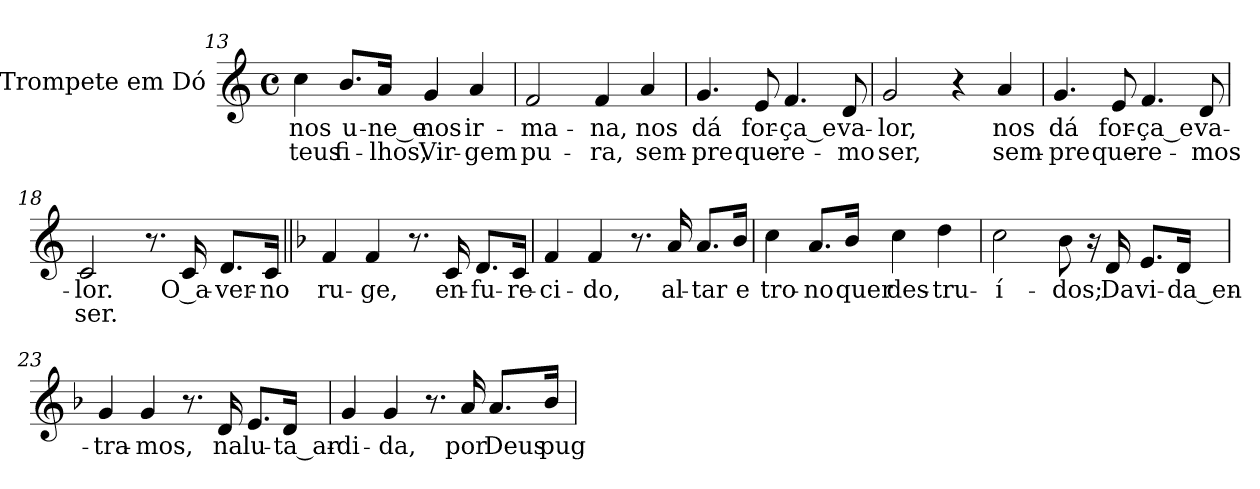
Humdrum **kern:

**kern	**text	**text
*part1	*part1	*part1
*staff1	*staff1	*staff1
*I"Trompete em Dó	*	*
*clefG2	*	*
*k[]	*	*
*C:	*	*
*M4/4	*	*
*met(c)	*	*
=13	=13	=13
!	!LO:LY:b:color=#000000	!LO:LY:b:color=#000000
4cci\	nos	teus
!	!LO:LY:b:color=#000000	!LO:LY:b:color=#000000
8.bi/L	u-	fi-
!	!LO:LY:b:color=#000000	!LO:LY:b:color=#000000
16ai/Jk	-ne_e	-lhos,
!	!LO:LY:b:color=#000000	!LO:LY:b:color=#000000
4gi/	nos	Vir-
!	!LO:LY:b:color=#000000	!LO:LY:b:color=#000000
4ai/	ir-	-gem
=14	=14	=14
!	!LO:LY:b:color=#000000	!LO:LY:b:color=#000000
2fi/	-ma-	pu-
!	!LO:LY:b:color=#000000	!LO:LY:b:color=#000000
4fi/	-na,	-ra,
!	!LO:LY:b:color=#000000	!LO:LY:b:color=#000000
4ai/	nos	sem-
=15	=15	=15
!	!LO:LY:b:color=#000000	!LO:LY:b:color=#000000
4.gi/	dá	-pre
!	!LO:LY:b:color=#000000	!LO:LY:b:color=#000000
8ei/	for-	que-
!	!LO:LY:b:color=#000000	!LO:LY:b:color=#000000
4.fi/	-ça_e	-re-
!	!LO:LY:b:color=#000000	!LO:LY:b:color=#000000
8di/	va-	-mo
!!LO:LB:g=z
=16	=16	=16
!	!LO:LY:b:color=#000000	!LO:LY:b:color=#000000
2gi/	-lor,	ser,
4r	.	.
!	!LO:LY:b:color=#000000	!LO:LY:b:color=#000000
4ai/	nos	sem-
=17	=17	=17
!	!LO:LY:b:color=#000000	!LO:LY:b:color=#000000
4.gi/	dá	-pre
!	!LO:LY:b:color=#000000	!LO:LY:b:color=#000000
8ei/	for-	que-
!	!LO:LY:b:color=#000000	!LO:LY:b:color=#000000
4.fi/	-ça_e	-re-
!	!LO:LY:b:color=#000000	!LO:LY:b:color=#000000
8di/	va-	-mos
=18	=18	=18
!	!LO:LY:b:color=#000000	!LO:LY:b:color=#000000
2ci/	-lor.	ser.
8.r	.	.
!	!LO:LY:b:color=#000000	!
16ci/	O_a-	.
!	!LO:LY:b:color=#000000	!
8.di/L	-ver-	.
!	!LO:LY:b:color=#000000	!
16ci/Jk	-no	.
=19||	=19||	=19||
*k[b-]	*	*
*F:	*	*
!	!LO:LY:b:color=#000000	!
4fi/	ru-	.
!	!LO:LY:b:color=#000000	!
4fi/	-ge,	.
8.r	.	.
!	!LO:LY:b:color=#000000	!
16ci/	en-	.
!	!LO:LY:b:color=#000000	!
8.di/L	-fu-	.
!	!LO:LY:b:color=#000000	!
16ci/Jk	-re-	.
=20	=20	=20
!	!LO:LY:b:color=#000000	!
4fi/	-ci-	.
!	!LO:LY:b:color=#000000	!
4fi/	-do,	.
8.r	.	.
!	!LO:LY:b:color=#000000	!
16ai/	al-	.
!	!LO:LY:b:color=#000000	!
8.ai/L	-tar	.
!	!LO:LY:b:color=#000000	!
16b-i/Jk	e	.
!!LO:LB:g=z
=21	=21	=21
!	!LO:LY:b:color=#000000	!
4cci\	tro-	.
!	!LO:LY:b:color=#000000	!
8.ai/L	-no	.
!	!LO:LY:b:color=#000000	!
16b-i/Jk	quer	.
!	!LO:LY:b:color=#000000	!
4cci\	des-	.
!	!LO:LY:b:color=#000000	!
4ddi\	-tru-	.
=22	=22	=22
!	!LO:LY:b:color=#000000	!
2cci\	-í-	.
!	!LO:LY:b:color=#000000	!
8b-i\	-dos;	.
16r	.	.
!	!LO:LY:b:color=#000000	!
16di/	Da	.
!	!LO:LY:b:color=#000000	!
8.ei/L	vi-	.
!	!LO:LY:b:color=#000000	!
16di/Jk	-da_en-	.
=23	=23	=23
!	!LO:LY:b:color=#000000	!
4gi/	-tra-	.
!	!LO:LY:b:color=#000000	!
4gi/	-mos,	.
8.r	.	.
!	!LO:LY:b:color=#000000	!
16di/	na	.
!	!LO:LY:b:color=#000000	!
8.ei/L	lu-	.
!	!LO:LY:b:color=#000000	!
16di/Jk	-ta_ar-	.
=24	=24	=24
!	!LO:LY:b:color=#000000	!
4gi/	-di-	.
!	!LO:LY:b:color=#000000	!
4gi/	-da,	.
8.r	.	.
!	!LO:LY:b:color=#000000	!
16ai/	por	.
!	!LO:LY:b:color=#000000	!
8.ai/L	Deus	.
!	!LO:LY:b:color=#000000	!
16b-i/Jk	pug-	.
=	=	=
*-	*-	*-
